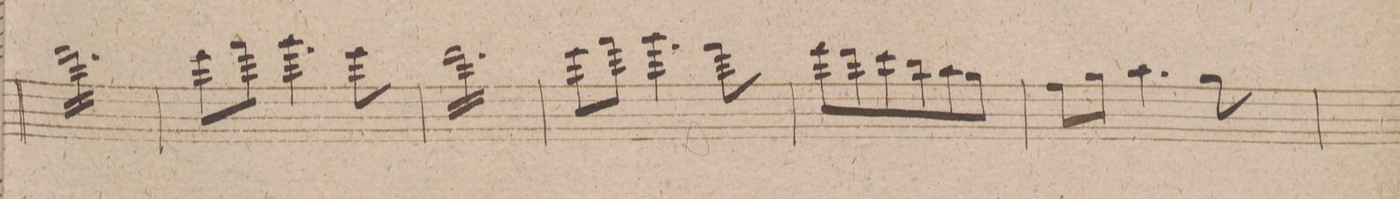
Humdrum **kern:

**kern	**dynam
*I"Violino 1mo	*
*clefG2	*
*k[f#c#g#d#]	*
*M3/4	*
*tremolo	*
16ddd#LL	.
16ddd#	.
16ddd#	.
16ddd#	.
16ddd#	.
16ddd#	.
16ddd#	.
16ddd#	.
16ddd#	.
16ddd#	.
16ddd#	.
16ddd#JJ	.
*Xtremolo	*
=153	=153
8eeeL	.
8fff#J	.
4.ggg#	.
8eee	.
=154	=154
*tremolo	*
16ddd#LL	.
16ddd#	.
16ddd#	.
16ddd#	.
16ddd#	.
16ddd#	.
16ddd#	.
16ddd#	.
16ddd#	.
16ddd#	.
16ddd#	.
16ddd#JJ	.
=155	=155
*Xtremolo	*
8eeeL	.
8fff#J	.
4.ggg#	.
8fff#	.
=156	=156
8eeeL	.
8ddd#	.
8ccc#	.
8bb	.
8aa	.
8gg#J	.
=157	=157
8ff#L	.
8gg#J	.
4.aa	.
8gg#	.
=158	=158
*-	*-
